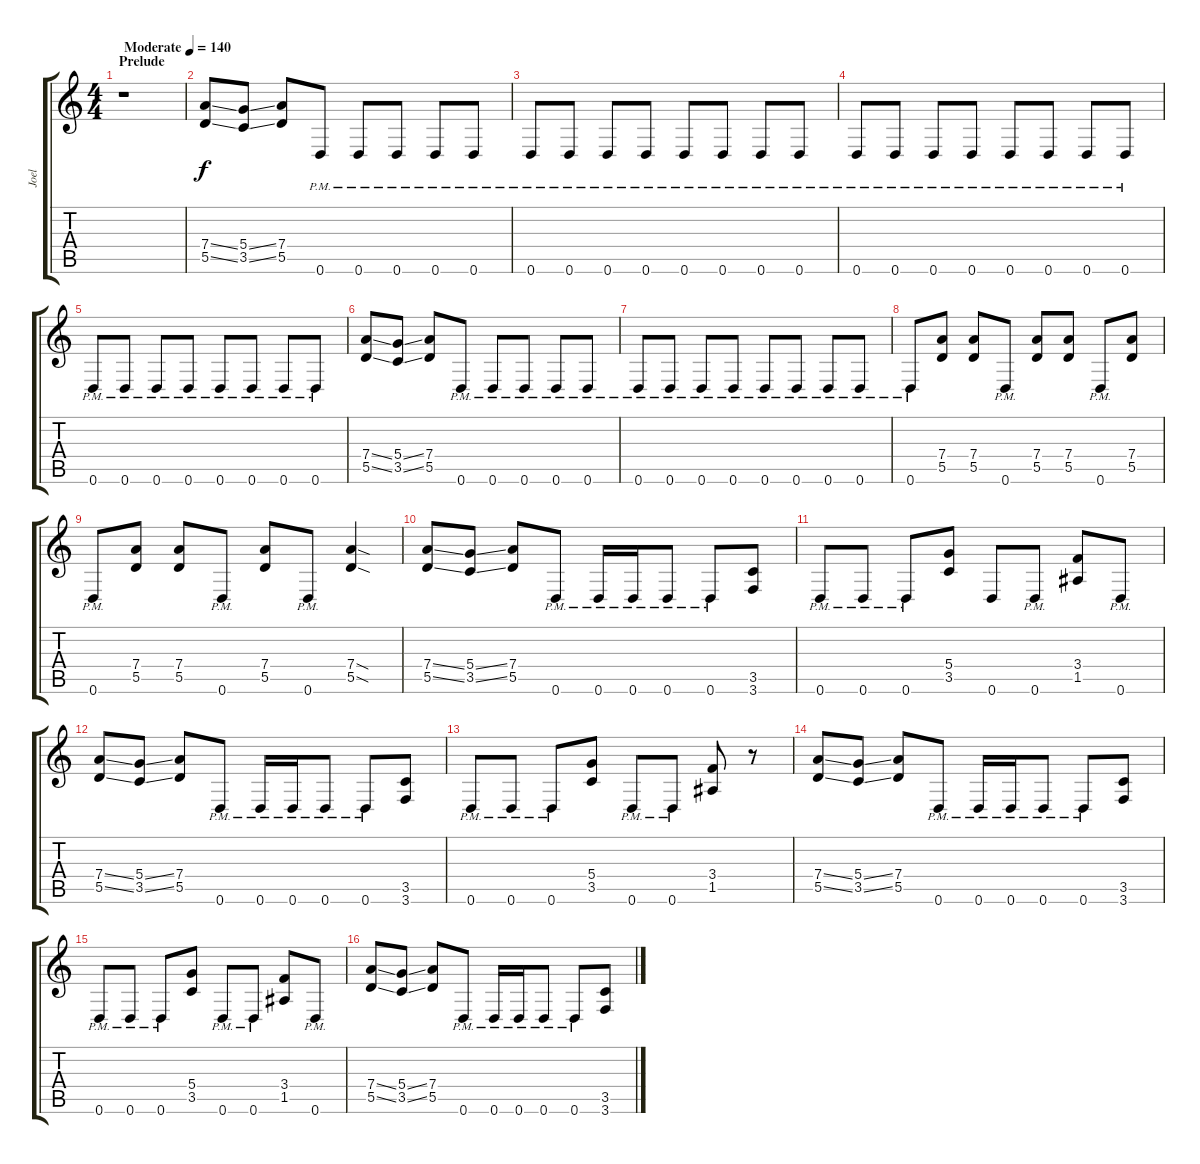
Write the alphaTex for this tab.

\track ("Joel" "Joel") {instrument distortionguitar}
\staff {score tabs}
\tuning (E4 B3 G3 D3 A2 D2) {hide}
\ts (4 4)
\section ("" "Prelude")
\tempo (140 "Moderate")
\clef g2
\ks c
r.1{dy f instrument distortionguitar} |
(7.4{ss} 5.5{ss}).8 (5.4{ss} 3.5{ss}).8 (7.4 5.5).8 0.6{pm}.8 0.6{pm}.8 0.6{pm}.8 0.6{pm}.8 0.6{pm}.8 |
0.6{pm}.8 0.6{pm}.8 0.6{pm}.8 0.6{pm}.8 0.6{pm}.8 0.6{pm}.8 0.6{pm}.8 0.6{pm}.8 |
0.6{pm}.8 0.6{pm}.8 0.6{pm}.8 0.6{pm}.8 0.6{pm}.8 0.6{pm}.8 0.6{pm}.8 0.6{pm}.8 |
0.6{pm}.8 0.6{pm}.8 0.6{pm}.8 0.6{pm}.8 0.6{pm}.8 0.6{pm}.8 0.6{pm}.8 0.6{pm}.8 |
(7.4{ss} 5.5{ss}).8 (5.4{ss} 3.5{ss}).8 (7.4 5.5).8 0.6{pm}.8 0.6{pm}.8 0.6{pm}.8 0.6{pm}.8 0.6{pm}.8 |
0.6{pm}.8 0.6{pm}.8 0.6{pm}.8 0.6{pm}.8 0.6{pm}.8 0.6{pm}.8 0.6{pm}.8 0.6{pm}.8 |
0.6{pm}.8 (7.4 5.5).8 (7.4 5.5).8 0.6{pm}.8 (7.4 5.5).8 (7.4 5.5).8 0.6{pm}.8 (7.4 5.5).8 |
0.6{pm}.8 (7.4 5.5).8 (7.4 5.5).8 0.6{pm}.8 (7.4 5.5).8 0.6{pm}.8 (7.4{sod} 5.5{sod}).4 |
(7.4{ss} 5.5{ss}).8 (5.4{ss} 3.5{ss}).8 (7.4 5.5).8 0.6{pm}.8 0.6{pm}.16 0.6{pm}.16 0.6{pm}.8 0.6{pm}.8 (3.5 3.6).8 |
0.6{pm}.8 0.6{pm}.8 0.6{pm}.8 (5.4 3.5).8 0.6.8 0.6{pm}.8 (3.4 1.5).8 0.6{pm}.8 |
(7.4{ss} 5.5{ss}).8 (5.4{ss} 3.5{ss}).8 (7.4 5.5).8 0.6{pm}.8 0.6{pm}.16 0.6{pm}.16 0.6{pm}.8 0.6{pm}.8 (3.5 3.6).8 |
0.6{pm}.8 0.6{pm}.8 0.6{pm}.8 (5.4 3.5).8 0.6{pm}.8 0.6{pm}.8 (3.4 1.5).8 r.8 |
(7.4{ss} 5.5{ss}).8 (5.4{ss} 3.5{ss}).8 (7.4 5.5).8 0.6{pm}.8 0.6{pm}.16 0.6{pm}.16 0.6{pm}.8 0.6{pm}.8 (3.5 3.6).8 |
0.6{pm}.8 0.6{pm}.8 0.6{pm}.8 (5.4 3.5).8 0.6{pm}.8 0.6{pm}.8 (3.4 1.5).8 0.6{pm}.8 |
(7.4{ss} 5.5{ss}).8 (5.4{ss} 3.5{ss}).8 (7.4 5.5).8 0.6{pm}.8 0.6{pm}.16 0.6{pm}.16 0.6{pm}.8 0.6{pm}.8 (3.5 3.6).8
